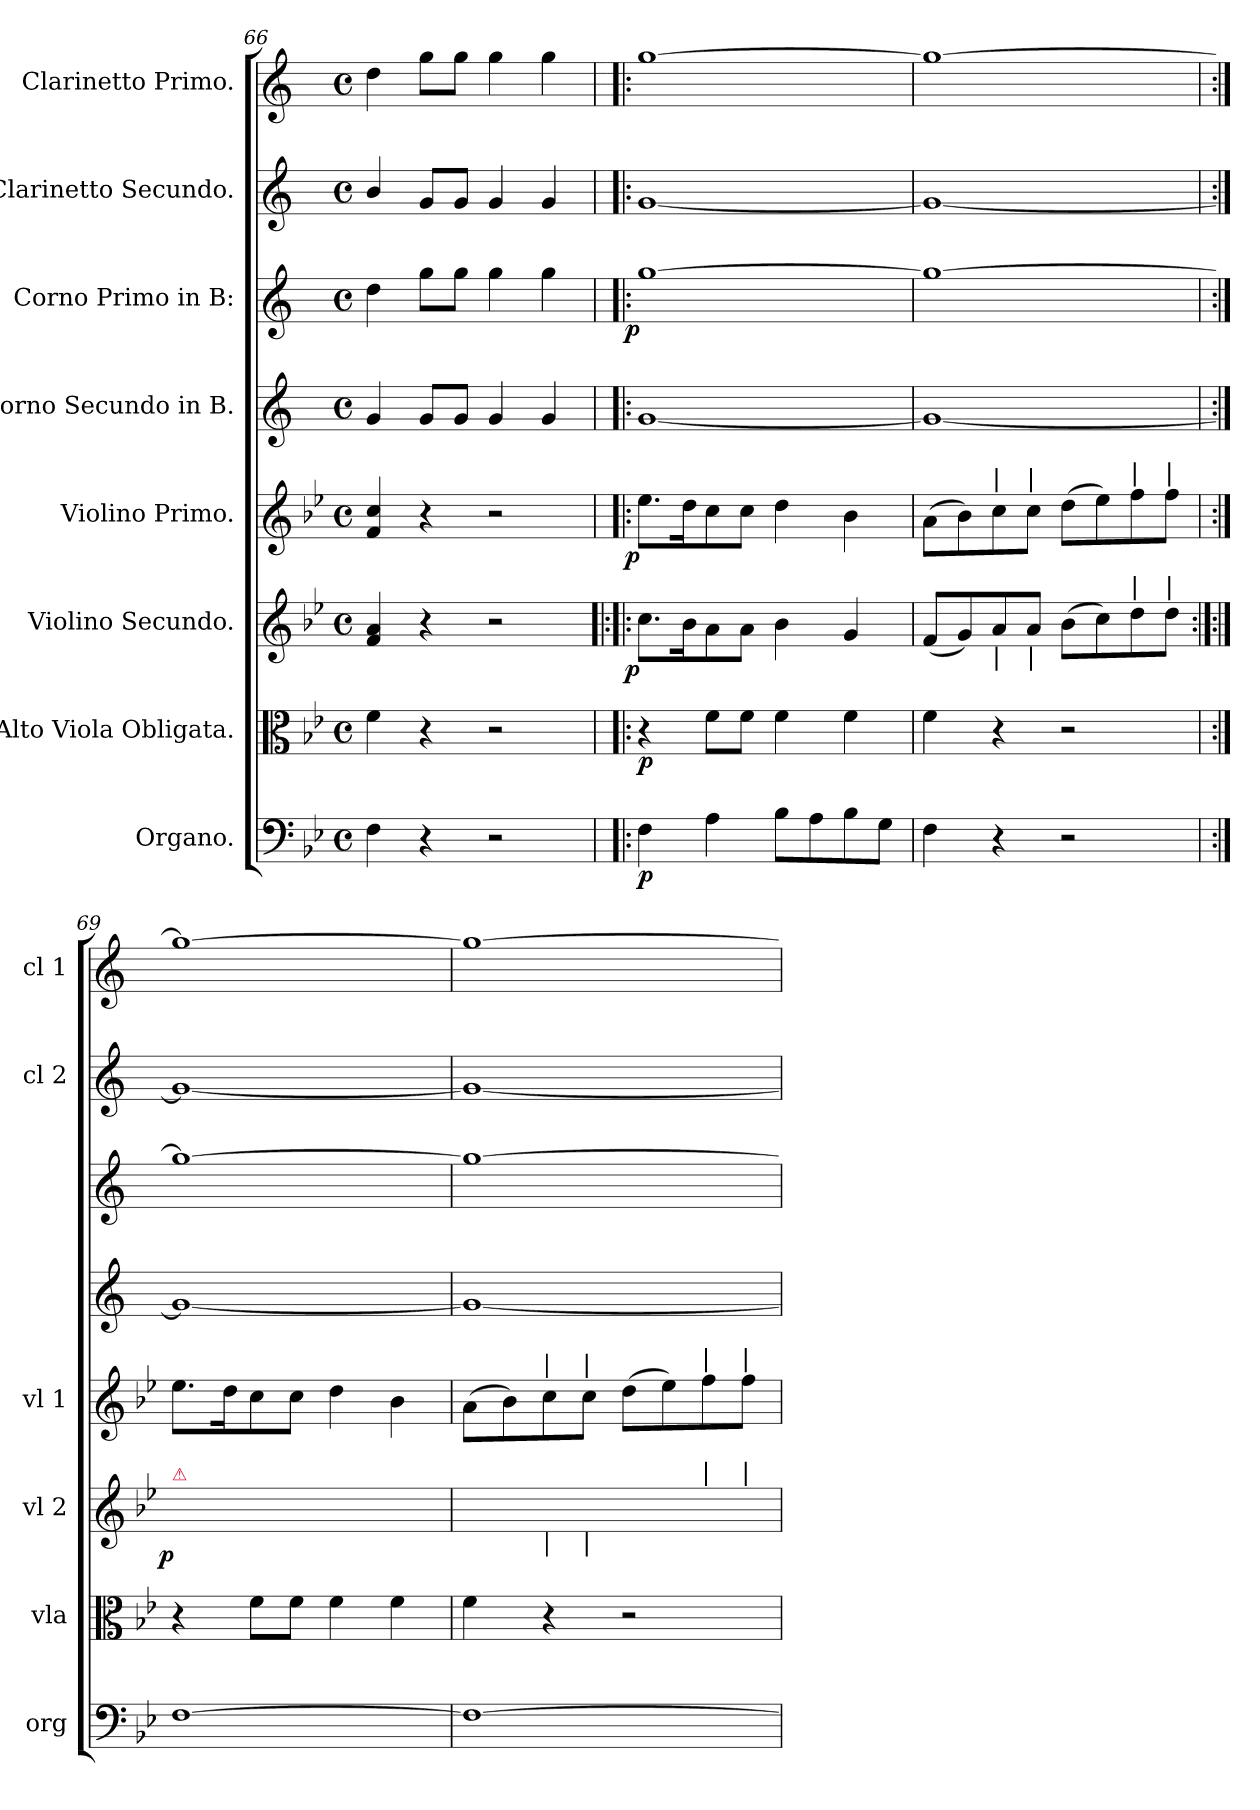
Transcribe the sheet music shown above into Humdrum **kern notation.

**kern	**dynam	**kern	**dynam	**kern	**dynam	**kern	**dynam	**kern	**kern	**dynam	**kern	**kern
*part8	*part8	*part7	*part7	*part6	*part6	*part5	*part5	*part4	*part3	*part3	*part2	*part1
*staff8	*staff8	*staff7	*staff7	*staff6	*staff6	*staff5	*staff5	*staff4	*staff3	*staff3	*staff2	*staff1
*I"Organo.	*	*I"Alto Viola Obligata.	*	*I"Violino Secundo.	*	*I"Violino Primo.	*	*I"Corno Secundo in B.	*I"Corno Primo in B:	*	*I"Clarinetto Secundo.	*I"Clarinetto Primo.
*I'org	*	*I'vla	*	*I'vl 2	*	*I'vl 1	*	*	*	*	*I'cl 2	*I'cl 1
*clefF4	*	*clefC3	*	*clefG2	*	*clefG2	*	*clefG2	*clefG2	*	*clefG2	*clefG2
*	*	*	*	*	*	*	*	*ITrd1c2	*ITrd1c2	*	*ITrd1c2	*ITrd1c2
*k[b-e-]	*	*k[b-e-]	*	*k[b-e-]	*	*k[b-e-]	*	*k[b-e-]	*k[b-e-]	*	*k[b-e-]	*k[b-e-]
*B-:	*	*B-:	*	*B-:	*	*B-:	*	*B-:	*B-:	*	*B-:	*B-:
*M4/4	*	*M4/4	*	*M4/4	*	*M4/4	*	*M4/4	*M4/4	*	*M4/4	*M4/4
*met(c)	*	*met(c)	*	*met(c)	*	*met(c)	*	*met(c)	*met(c)	*	*met(c)	*met(c)
=66	=66	=66	=66	=66	=66	=66	=66	=66	=66	=66	=66	=66
4F\	.	4f\	.	4f/ 4a/	.	4f/ 4cc/	.	4f/	4cc\	.	4a/	4cc\
4r	.	4r	.	4r	.	4r	.	8f/L	8ff\L	.	8f/L	8ff\L
.	.	.	.	.	.	.	.	8f/J	8ff\J	.	8f/J	8ff\J
2r	.	2r	.	2r	.	2r	.	4f/	4ff\	.	4f/	4ff\
.	.	.	.	.	.	.	.	4f/	4ff\	.	4f/	4ff\
=67	=67	=67	=67	=67!|:	=67	=67	=67	=67	=67	=67	=67	=67
!	!	!	!	!	!LO:DY:rj	!	!LO:DY:rj	!	!	!LO:DY:rj	!	!
4F\	p	4r	p	8.cc\L	p	8.ee-\L	p	[1f/	[<1ff\	p	[1f/	[<1ff\
.	.	.	.	16b-\K	.	16dd\K	.	.	.	.	.	.
4A\	.	8f\L	.	8a\	.	8cc\	.	.	.	.	.	.
.	.	8f\J	.	8a\J	.	8cc\J	.	.	.	.	.	.
8B-\L	.	4f\	.	4b-\	.	4dd\	.	.	.	.	.	.
8A\	.	.	.	.	.	.	.	.	.	.	.	.
8B-\	.	4f\	.	4g/	.	4b-\	.	.	.	.	.	.
8G\J	.	.	.	.	.	.	.	.	.	.	.	.
=68	=68	=68	=68	=68	=68	=68	=68	=68	=68	=68	=68	=68
4F\	.	4f\	.	(8f/L	.	(8a\L	.	1f/_	1ff\_<	.	1f/_	1ff\_<
.	.	.	.	8g/)	.	8b-\)	.	.	.	.	.	.
!	!	!	!	!	!	!LO:TX:a:t=|	!	!	!	!	!	!
!	!	!	!	!LO:TX:b:i:t=|	!	!	!	!	!	!	!	!
4r	.	4r	.	8a/	.	8cc\	.	.	.	.	.	.
!	!	!	!	!	!	!LO:TX:a:t=|	!	!	!	!	!	!
!	!	!	!	!LO:TX:b:i:t=|	!	!	!	!	!	!	!	!
.	.	.	.	8a/J	.	8cc\J	.	.	.	.	.	.
2r	.	2r	.	(8b-\L	.	(8dd\L	.	.	.	.	.	.
.	.	.	.	8cc\)	.	8ee-\)	.	.	.	.	.	.
!	!	!	!	!	!	!LO:TX:a:t=|	!	!	!	!	!	!
!	!	!	!	!LO:TX:a:t=|	!	!	!	!	!	!	!	!
.	.	.	.	8dd\	.	8ff\	.	.	.	.	.	.
!	!	!	!	!	!	!LO:TX:a:t=|	!	!	!	!	!	!
!	!	!	!	!LO:TX:a:t=|	!	!	!	!	!	!	!	!
.	.	.	.	8dd\J	.	8ff\J	.	.	.	.	.	.
=69	=69	=69	=69	=69:|!	=69	=69	=69	=69	=69	=69	=69	=69
!	!	!	!	!LO:TX:a:color=crimson:t=⚠	!	!	!	!	!	!	!	!
!	!	!	!	!	!LO:DY:rj	!	!	!	!	!	!	!
[<1F\	.	4r	.	8.cc\Lyy	p	8.ee-\L	.	1f/_	1ff\_<	.	1f/_	1ff\_<
.	.	.	.	16b-\Kyy	.	16dd\K	.	.	.	.	.	.
.	.	8f\L	.	8a\yy	.	8cc\	.	.	.	.	.	.
.	.	8f\J	.	8a\Jyy	.	8cc\J	.	.	.	.	.	.
.	.	4f\	.	4b-\yy	.	4dd\	.	.	.	.	.	.
.	.	4f\	.	4g/yy	.	4b-\	.	.	.	.	.	.
=70	=70	=70	=70	=70	=70	=70	=70	=70	=70	=70	=70	=70
1F\_<	.	4f\	.	8f/Lyy	.	(8a\L	.	1f/_	1ff\_<	.	1f/_	1ff\_<
.	.	.	.	8g/yy	.	8b-\)	.	.	.	.	.	.
!	!	!	!	!	!	!LO:TX:a:t=|	!	!	!	!	!	!
!	!	!	!	!LO:TX:b:i:t=|	!	!	!	!	!	!	!	!
.	.	4r	.	8a/yy	.	8cc\	.	.	.	.	.	.
!	!	!	!	!	!	!LO:TX:a:t=|	!	!	!	!	!	!
!	!	!	!	!LO:TX:b:i:t=|	!	!	!	!	!	!	!	!
.	.	.	.	8a/Jyy	.	8cc\J	.	.	.	.	.	.
.	.	2r	.	8b-\Lyy	.	(8dd\L	.	.	.	.	.	.
.	.	.	.	8cc\yy	.	8ee-\)	.	.	.	.	.	.
!	!	!	!	!	!	!LO:TX:a:t=|	!	!	!	!	!	!
!	!	!	!	!LO:TX:a:t=|	!	!	!	!	!	!	!	!
.	.	.	.	8dd\	.	8ff\	.	.	.	.	.	.
!	!	!	!	!	!	!LO:TX:a:t=|	!	!	!	!	!	!
!	!	!	!	!LO:TX:a:t=|	!	!	!	!	!	!	!	!
.	.	.	.	8dd\J	.	8ff\J	.	.	.	.	.	.
=	=	=	=	=	=	=	=	=	=	=	=	=
*-	*-	*-	*-	*-	*-	*-	*-	*-	*-	*-	*-	*-
